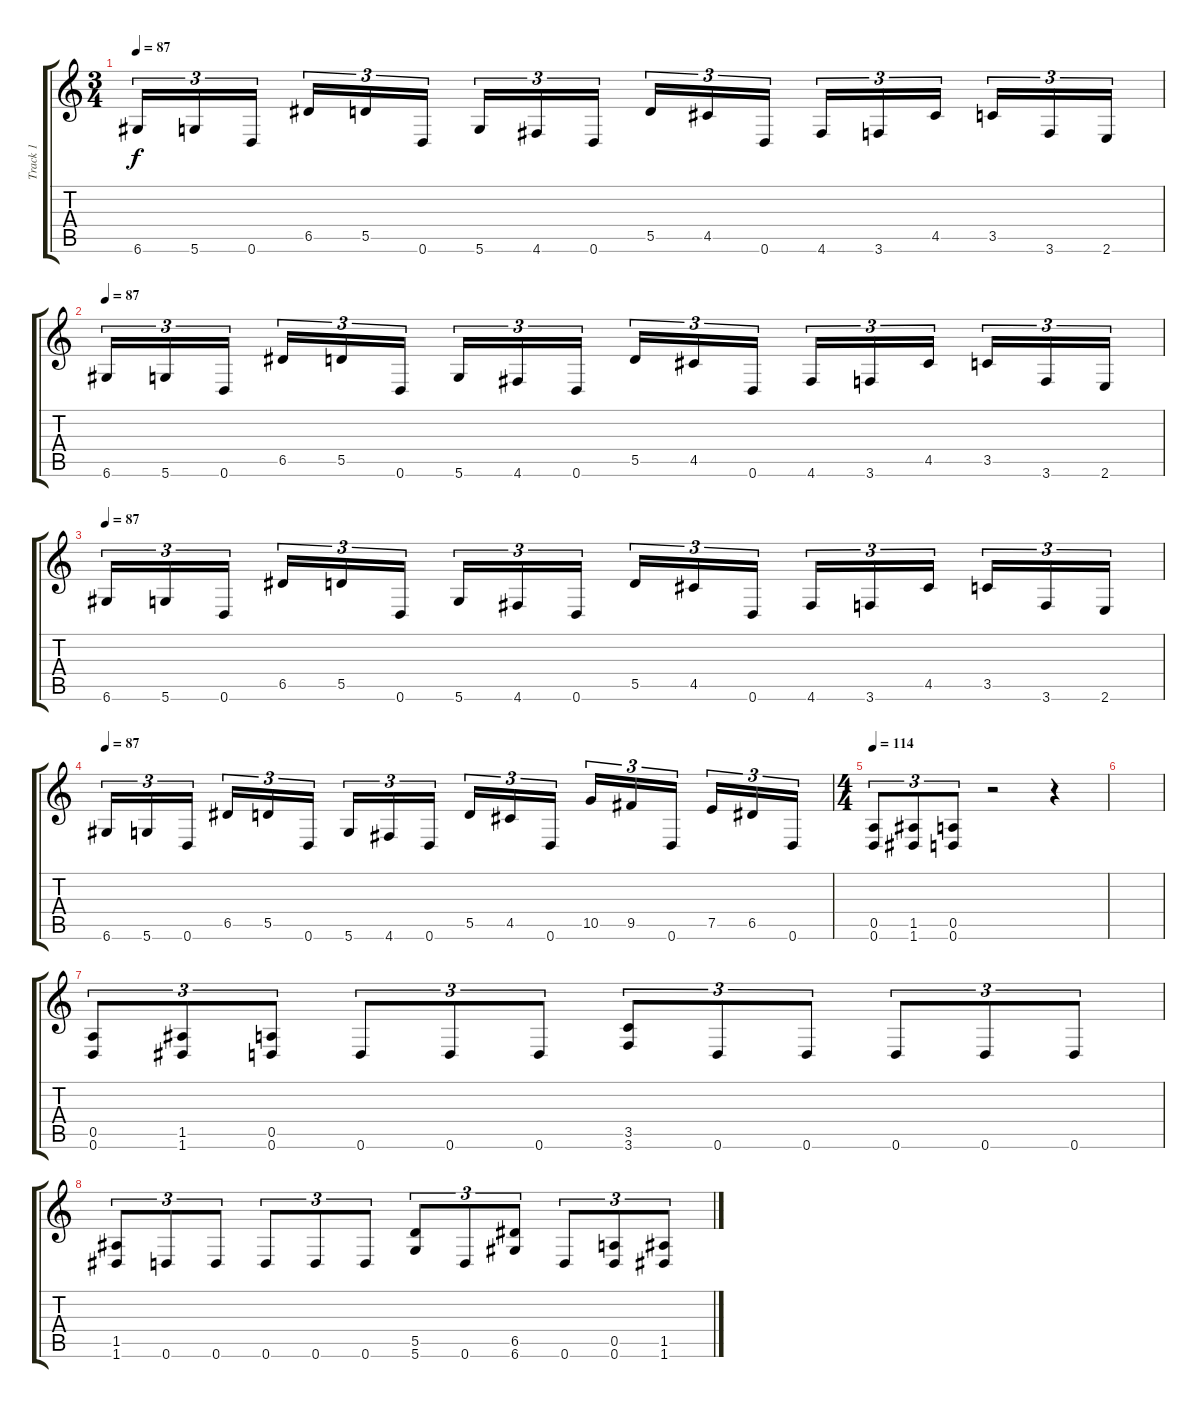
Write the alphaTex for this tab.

\track ("Track 1" "Track 1") {instrument distortionguitar}
\staff {score tabs}
\tuning (D4 B3 G3 D3 A2 D2) {hide}
\ts (3 4)
\tempo 87
\clef g2
\ks c
6.6.16{tu (3 2) dy f} 5.6.16{tu (3 2)} 0.6.16{tu (3 2)} 6.5.16{tu (3 2)} 5.5.16{tu (3 2)} 0.6.16{tu (3 2)} 5.6.16{tu (3 2)} 4.6.16{tu (3 2)} 0.6.16{tu (3 2)} 5.5.16{tu (3 2)} 4.5.16{tu (3 2)} 0.6.16{tu (3 2)} 4.6.16{tu (3 2)} 3.6.16{tu (3 2)} 4.5.16{tu (3 2)} 3.5.16{tu (3 2)} 3.6.16{tu (3 2)} 2.6.16{tu (3 2)} |
\tempo 87
6.6.16{tu (3 2)} 5.6.16{tu (3 2)} 0.6.16{tu (3 2)} 6.5.16{tu (3 2)} 5.5.16{tu (3 2)} 0.6.16{tu (3 2)} 5.6.16{tu (3 2)} 4.6.16{tu (3 2)} 0.6.16{tu (3 2)} 5.5.16{tu (3 2)} 4.5.16{tu (3 2)} 0.6.16{tu (3 2)} 4.6.16{tu (3 2)} 3.6.16{tu (3 2)} 4.5.16{tu (3 2)} 3.5.16{tu (3 2)} 3.6.16{tu (3 2)} 2.6.16{tu (3 2)} |
\tempo 87
6.6.16{tu (3 2)} 5.6.16{tu (3 2)} 0.6.16{tu (3 2)} 6.5.16{tu (3 2)} 5.5.16{tu (3 2)} 0.6.16{tu (3 2)} 5.6.16{tu (3 2)} 4.6.16{tu (3 2)} 0.6.16{tu (3 2)} 5.5.16{tu (3 2)} 4.5.16{tu (3 2)} 0.6.16{tu (3 2)} 4.6.16{tu (3 2)} 3.6.16{tu (3 2)} 4.5.16{tu (3 2)} 3.5.16{tu (3 2)} 3.6.16{tu (3 2)} 2.6.16{tu (3 2)} |
\tempo 87
6.6.16{tu (3 2)} 5.6.16{tu (3 2)} 0.6.16{tu (3 2)} 6.5.16{tu (3 2)} 5.5.16{tu (3 2)} 0.6.16{tu (3 2)} 5.6.16{tu (3 2)} 4.6.16{tu (3 2)} 0.6.16{tu (3 2)} 5.5.16{tu (3 2)} 4.5.16{tu (3 2)} 0.6.16{tu (3 2)} 10.5.16{tu (3 2)} 9.5.16{tu (3 2)} 0.6.16{tu (3 2)} 7.5.16{tu (3 2)} 6.5.16{tu (3 2)} 0.6.16{tu (3 2)} |
\ts (4 4)
\tempo 114
(0.5 0.6).8{tu (3 2)} (1.5 1.6).8{tu (3 2)} (0.5 0.6).8{tu (3 2)} r.2 r.4 |
|
(0.5 0.6).8{tu (3 2)} (1.5 1.6).8{tu (3 2)} (0.5 0.6).8{tu (3 2)} 0.6.8{tu (3 2)} 0.6.8{tu (3 2)} 0.6.8{tu (3 2)} (3.5 3.6).8{tu (3 2)} 0.6.8{tu (3 2)} 0.6.8{tu (3 2)} 0.6.8{tu (3 2)} 0.6.8{tu (3 2)} 0.6.8{tu (3 2)} |
(1.5 1.6).8{tu (3 2)} 0.6.8{tu (3 2)} 0.6.8{tu (3 2)} 0.6.8{tu (3 2)} 0.6.8{tu (3 2)} 0.6.8{tu (3 2)} (5.5 5.6).8{tu (3 2)} 0.6.8{tu (3 2)} (6.5 6.6).8{tu (3 2)} 0.6.8{tu (3 2)} (0.5 0.6).8{tu (3 2)} (1.5 1.6).8{tu (3 2)}
